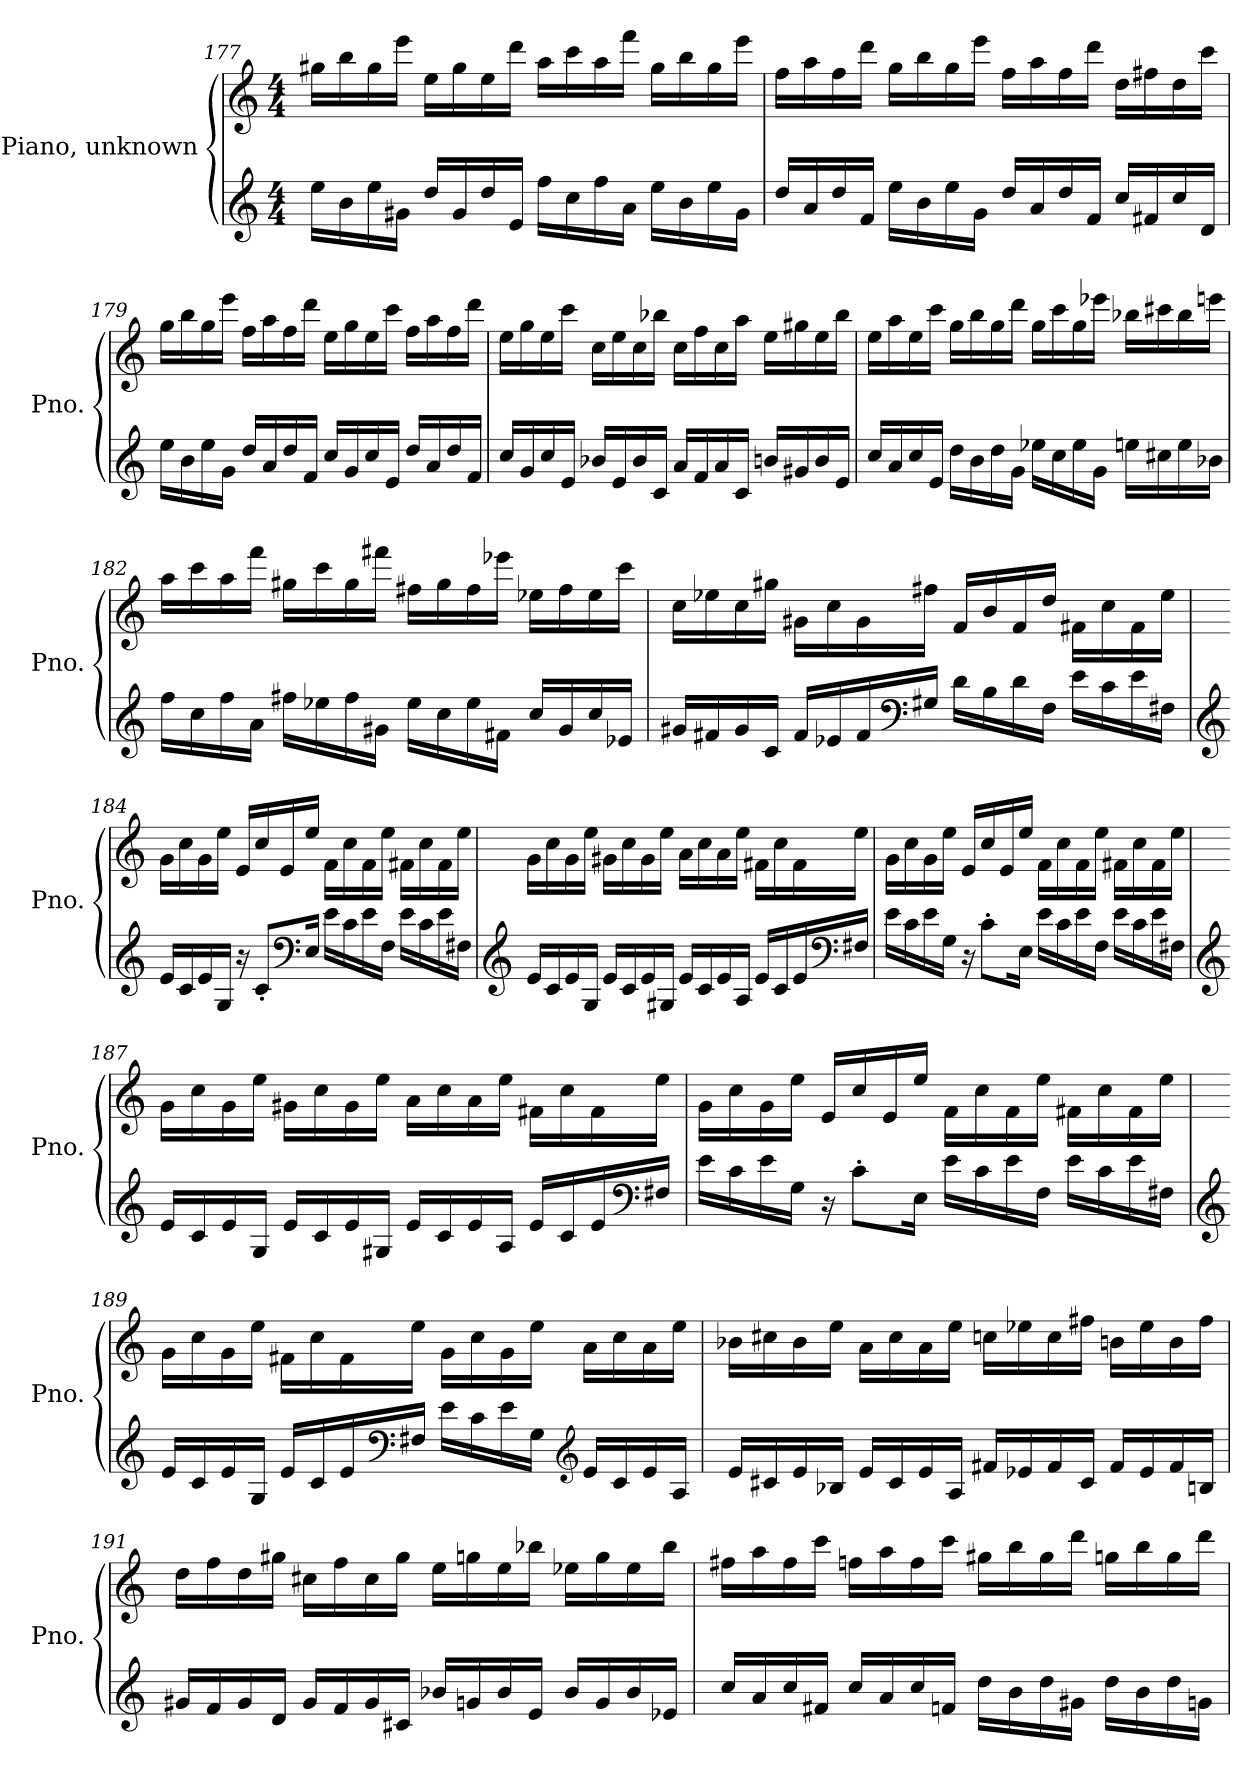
**kern	**kern
*part1	*part1
*staff2	*staff1
*I"Piano, unknown	*
*I'Pno.	*
!!LO:LB:g=z
*clefG2	*clefG2
*k[]	*k[]
*M4/4	*M4/4
=177	=177
16ee\LL	16gg#X\LL
16b\	16bb\
16ee\	16gg#\
16g#X\JJ	16eee\JJ
16dd/LL	16ee\LL
16g#/	16gg#\
16dd/	16ee\
16e/JJ	16ddd\JJ
16ff\LL	16aa\LL
16cc\	16ccc\
16ff\	16aa\
16a\JJ	16fff\JJ
16ee\LL	16gg#\LL
16b\	16bb\
16ee\	16gg#\
16g#\JJ	16eee\JJ
=178	=178
16dd/LL	16ff\LL
16a/	16aa\
16dd/	16ff\
16f/JJ	16ddd\JJ
16ee\LL	16gg\LL
16b\	16bb\
16ee\	16gg\
16g\JJ	16eee\JJ
16dd/LL	16ff\LL
16a/	16aa\
16dd/	16ff\
16f/JJ	16ddd\JJ
16cc/LL	16dd\LL
16f#X/	16ff#X\
16cc/	16dd\
16d/JJ	16ccc\JJ
!!LO:LB:g=z
=179	=179
16ee\LL	16gg\LL
16b\	16bb\
16ee\	16gg\
16g\JJ	16eee\JJ
16dd/LL	16ff\LL
16a/	16aa\
16dd/	16ff\
16f/JJ	16ddd\JJ
16cc/LL	16ee\LL
16g/	16gg\
16cc/	16ee\
16e/JJ	16ccc\JJ
16dd/LL	16ff\LL
16a/	16aa\
16dd/	16ff\
16f/JJ	16ddd\JJ
=180	=180
16cc/LL	16ee\LL
16g/	16gg\
16cc/	16ee\
16e/JJ	16ccc\JJ
16b-X/LL	16cc\LL
16e/	16ee\
16b-/	16cc\
16c/JJ	16bb-X\JJ
16a/LL	16cc\LL
16f/	16ff\
16a/	16cc\
16c/JJ	16aa\JJ
16bn/LL	16ee\LL
16g#X/	16gg#X\
16b/	16ee\
16e/JJ	16bb-\JJ
!!LO:LB:g=z
=181	=181
16cc/LL	16ee\LL
16a/	16aa\
16cc/	16ee\
16e/JJ	16ccc\JJ
16dd\LL	16gg\LL
16b\	16bb\
16dd\	16gg\
16g\JJ	16ddd\JJ
16ee-X\LL	16gg\LL
16cc\	16ccc\
16ee-\	16gg\
16g\JJ	16eee-X\JJ
16een\LL	16bb-X\LL
16cc#X\	16ccc#X\
16ee\	16bb-\
16b-X\JJ	16eeen\JJ
=182	=182
16ff\LL	16aa\LL
16cc\	16ccc\
16ff\	16aa\
16a\JJ	16fff\JJ
16ff#X\LL	16gg#X\LL
16ee-X\	16ccc\
16ff#\	16gg#\
16g#X\JJ	16fff#X\JJ
16ee-\LL	16ff#X\LL
16cc\	16gg#\
16ee-\	16ff#\
16f#X\JJ	16eee-X\JJ
16cc/LL	16ee-X\LL
16g#/	16ff#\
16cc/	16ee-\
16e-X/JJ	16ccc\JJ
!!LO:LB:g=z
=183	=183
16g#X/LL	16cc\LL
16f#X/	16ee-X\
16g#/	16cc\
16c/JJ	16gg#X\JJ
16f#/LL	16g#X\LL
16e-X/	16cc\
16f#/	16g#\
*clefF4	*
16G#X/JJ	16ff#X\JJ
16d\LL	16f/LL
16B\	16b/
16d\	16f/
16F\JJ	16dd/JJ
16e-\LL	16f#X\LL
16c\	16cc\
16e-\	16f#\
16F#X\JJ	16ee-\JJ
=184	=184
*clefG2	*
16e/LL	16g\LL
16c/	16cc\
16e/	16g\
16G/JJ	16ee\JJ
16r	16e/LL
8c'/L	16cc/
.	16e/
*clefF4	*
16E/Jk	16ee/JJ
16e\LL	16f\LL
16c\	16cc\
16e\	16f\
16F\JJ	16ee\JJ
16e\LL	16f#X\LL
16c\	16cc\
16e\	16f#\
16F#X\JJ	16ee\JJ
!!LO:PB:g=z
=185	=185
*clefG2	*
16e/LL	16g\LL
16c/	16cc\
16e/	16g\
16G/JJ	16ee\JJ
16e/LL	16g#X\LL
16c/	16cc\
16e/	16g#\
16G#X/JJ	16ee\JJ
16e/LL	16a\LL
16c/	16cc\
16e/	16a\
16A/JJ	16ee\JJ
16e/LL	16f#X\LL
16c/	16cc\
16e/	16f#\
*clefF4	*
16F#X/JJ	16ee\JJ
=186	=186
16e\LL	16g\LL
16c\	16cc\
16e\	16g\
16G\JJ	16ee\JJ
16r	16e/LL
8c'\L	16cc/
.	16e/
16E\Jk	16ee/JJ
16e\LL	16f\LL
16c\	16cc\
16e\	16f\
16F\JJ	16ee\JJ
16e\LL	16f#X\LL
16c\	16cc\
16e\	16f#\
16F#X\JJ	16ee\JJ
!!LO:LB:g=z
=187	=187
*clefG2	*
16e/LL	16g\LL
16c/	16cc\
16e/	16g\
16G/JJ	16ee\JJ
16e/LL	16g#X\LL
16c/	16cc\
16e/	16g#\
16G#X/JJ	16ee\JJ
16e/LL	16a\LL
16c/	16cc\
16e/	16a\
16A/JJ	16ee\JJ
16e/LL	16f#X\LL
16c/	16cc\
16e/	16f#\
*clefF4	*
16F#X/JJ	16ee\JJ
=188	=188
16e\LL	16g\LL
16c\	16cc\
16e\	16g\
16G\JJ	16ee\JJ
16r	16e/LL
8c'\L	16cc/
.	16e/
16E\Jk	16ee/JJ
16e\LL	16f\LL
16c\	16cc\
16e\	16f\
16F\JJ	16ee\JJ
16e\LL	16f#X\LL
16c\	16cc\
16e\	16f#\
16F#X\JJ	16ee\JJ
!!LO:LB:g=z
=189	=189
*clefG2	*
16e/LL	16g\LL
16c/	16cc\
16e/	16g\
16G/JJ	16ee\JJ
16e/LL	16f#X\LL
16c/	16cc\
16e/	16f#\
*clefF4	*
16F#X/JJ	16ee\JJ
16e\LL	16g\LL
16c\	16cc\
16e\	16g\
16G\JJ	16ee\JJ
*clefG2	*
16e/LL	16a\LL
16c/	16cc\
16e/	16a\
16A/JJ	16ee\JJ
=190	=190
16e/LL	16b-X\LL
16c#X/	16cc#X\
16e/	16b-\
16B-X/JJ	16ee\JJ
16e/LL	16a\LL
16c#/	16cc#\
16e/	16a\
16A/JJ	16ee\JJ
16f#X/LL	16ccn\LL
16e-X/	16ee-X\
16f#/	16cc\
16c#/JJ	16ff#X\JJ
16f#/LL	16bn\LL
16e-/	16ee-\
16f#/	16b\
16Bn/JJ	16ff#\JJ
!!LO:LB:g=z
=191	=191
16g#X/LL	16dd\LL
16f/	16ff\
16g#/	16dd\
16d/JJ	16gg#X\JJ
16g#/LL	16cc#X\LL
16f/	16ff\
16g#/	16cc#\
16c#X/JJ	16gg#\JJ
16b-X/LL	16ee\LL
16gn/	16ggn\
16b-/	16ee\
16e/JJ	16bb-X\JJ
16b-/LL	16ee-X\LL
16g/	16gg\
16b-/	16ee-\
16e-X/JJ	16bb-\JJ
=192	=192
16cc/LL	16ff#X\LL
16a/	16aa\
16cc/	16ff#\
16f#X/JJ	16ccc\JJ
16cc/LL	16ffn\LL
16a/	16aa\
16cc/	16ff\
16fn/JJ	16ccc\JJ
16dd\LL	16gg#X\LL
16b\	16bb\
16dd\	16gg#\
16g#X\JJ	16ddd\JJ
16dd\LL	16ggn\LL
16b\	16bb\
16dd\	16gg\
16gn\JJ	16ddd\JJ
=	=
*-	*-
